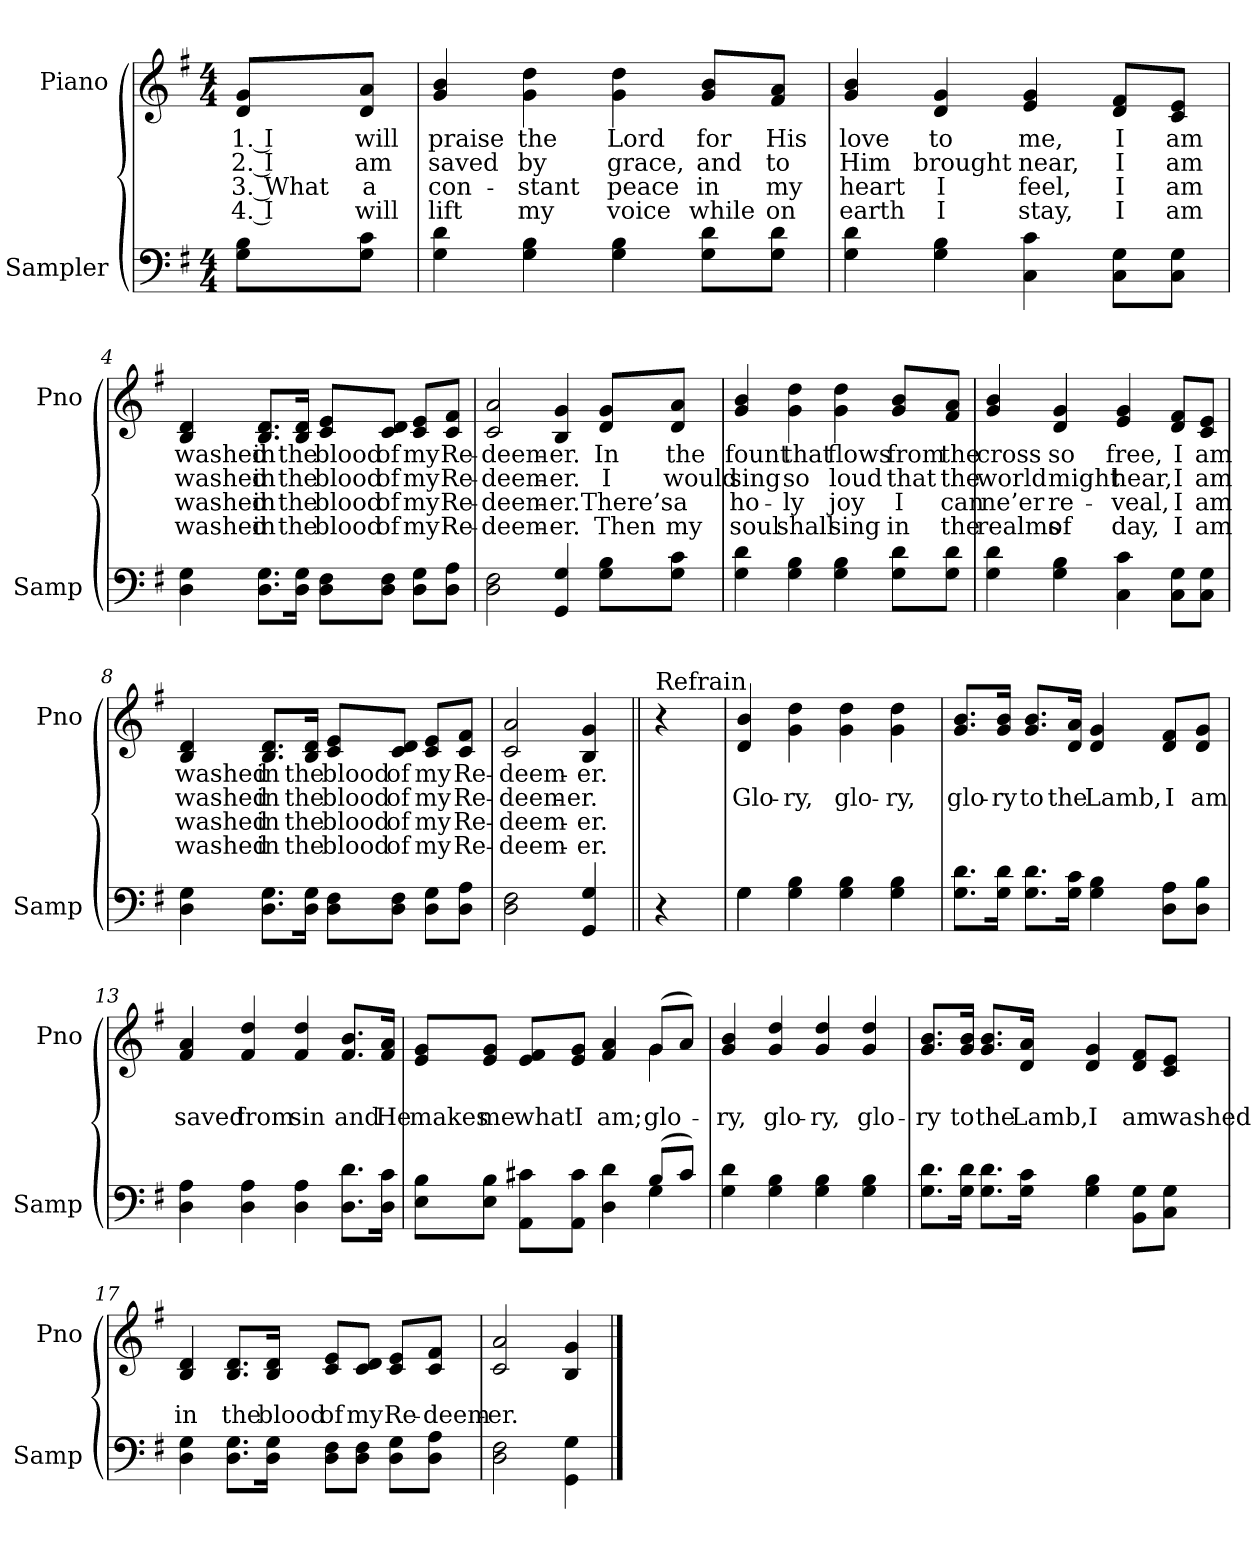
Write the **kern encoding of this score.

**kern	**kern	**text	**text	**text	**text
*part2	*part1	*part1	*part1	*part1	*part1
*staff2	*staff1	*staff1	*staff1	*staff1	*staff1
*I"Sampler	*I"Piano	*	*	*	*
*I'Samp	*I'Pno	*	*	*	*
*clefF4	*clefG2	*	*	*	*
*k[f#]	*k[f#]	*	*	*	*
*G:	*G:	*	*	*	*
*M4/4	*M4/4	*	*	*	*
=1	=1	=1	=1	=1	=1
8G\ 8B\L	8d/ 8g/L	1. I	2. I	3. What	4. I
8G\ 8c\J	8d/ 8a/J	will	am	a	will
=2	=2	=2	=2	=2	=2
4G 4d	4g 4b	praise	saved	con-	lift
4G 4B	4g 4dd	the	by	-stant	my
4G 4B	4g 4dd	Lord	grace,	peace	voice
8G\ 8d\L	8g/ 8b/L	for	and	in	while
8G\ 8d\J	8f#/ 8a/J	His	to	my	on
=3	=3	=3	=3	=3	=3
4G 4d	4g 4b	love	Him	heart	earth
4G 4B	4d 4g	to	brought	I	I
4C 4c	4e 4g	me,	near,	feel,	stay,
8C\ 8G\L	8d/ 8f#/L	I	I	I	I
8C\ 8G\J	8c/ 8e/J	am	am	am	am
=4	=4	=4	=4	=4	=4
4D 4G	4B 4d	washed	washed	washed	washed
8.D\ 8.G\L	8.B/ 8.d/L	in	in	in	in
16D\ 16G\Jk	16B/ 16d/Jk	the	the	the	the
8D\ 8F#\L	8c/ 8e/L	blood	blood	blood	blood
8D\ 8F#\J	8c/ 8d/J	of	of	of	of
8D\ 8G\L	8c/ 8e/L	my	my	my	my
8D\ 8A\J	8c/ 8f#/J	Re-	Re-	Re-	Re-
=5	=5	=5	=5	=5	=5
2D 2F#	2c 2a	-deem-	-deem-	-deem-	-deem-
4GG 4G	4B 4g	-er.	-er.	-er.	-er.
8G\ 8B\L	8d/ 8g/L	In	I	There’s	Then
8G\ 8c\J	8d/ 8a/J	the	would	a	my
=6	=6	=6	=6	=6	=6
4G 4d	4g 4b	fount	sing	ho-	soul
4G 4B	4g 4dd	that	so	-ly	shall
4G 4B	4g 4dd	flows	loud	joy	sing
8G\ 8d\L	8g/ 8b/L	from	that	I	in
8G\ 8d\J	8f#/ 8a/J	the	the	can	the
=7	=7	=7	=7	=7	=7
4G 4d	4g 4b	cross	world	ne’er	realms
4G 4B	4d 4g	so	might	re-	of
4C 4c	4e 4g	free,	hear,	-veal,	day,
8C\ 8G\L	8d/ 8f#/L	I	I	I	I
8C\ 8G\J	8c/ 8e/J	am	am	am	am
=8	=8	=8	=8	=8	=8
4D 4G	4B 4d	washed	washed	washed	washed
8.D\ 8.G\L	8.B/ 8.d/L	in	in	in	in
16D\ 16G\Jk	16B/ 16d/Jk	the	the	the	the
8D\ 8F#\L	8c/ 8e/L	blood	blood	blood	blood
8D\ 8F#\J	8c/ 8d/J	of	of	of	of
8D\ 8G\L	8c/ 8e/L	my	my	my	my
8D\ 8A\J	8c/ 8f#/J	Re-	Re-	Re-	Re-
=9	=9	=9	=9	=9	=9
2D 2F#	2c 2a	-deem-	-deem-	-deem-	-deem-
4GG 4G	4B 4g	-er.	-er.	-er.	-er.
=10||	=10||	=10||	=10||	=10||	=10||
!	!LO:TX:t=Refrain	!	!	!	!
4r	4r	.	.	.	.
=11	=11	=11	=11	=11	=11
*^	*	*	*	*	*
4G\	4G	4d 4b	.	Glo-	.	.
4G 4B	2.ryy	4g 4dd	.	-ry,	.	.
4G 4B	.	4g 4dd	.	glo-	.	.
4G 4B	.	4g 4dd	.	-ry,	.	.
*v	*v	*	*	*	*	*
=12	=12	=12	=12	=12	=12
8.G\ 8.d\L	8.g/ 8.b/L	.	glo-	.	.
16G\ 16d\Jk	16g/ 16b/Jk	.	-ry	.	.
8.G\ 8.d\L	8.g/ 8.b/L	.	to	.	.
16G\ 16c\Jk	16d/ 16a/Jk	.	the	.	.
4G 4B	4d 4g	.	Lamb,	.	.
8D\ 8A\L	8d/ 8f#/L	.	I	.	.
8D\ 8B\J	8d/ 8g/J	.	am	.	.
=13	=13	=13	=13	=13	=13
4D 4A	4f# 4a	.	saved	.	.
4D 4A	4f# 4dd	.	from	.	.
4D 4A	4f# 4dd	.	sin	.	.
8.D\ 8.d\L	8.f#/ 8.b/L	.	and	.	.
16D\ 16c\Jk	16f#/ 16a/Jk	.	He	.	.
=14	=14	=14	=14	=14	=14
*^	*^	*	*	*	*
8E\ 8B\L	2.ryy	8e/ 8g/L	2.ryy	.	makes	.	.
8E\ 8B\J	.	8e/ 8g/J	.	.	me	.	.
8AA\ 8c#X\L	.	8e/ 8f#/L	.	.	what	.	.
8AA\ 8c#\J	.	8e/ 8g/J	.	.	I	.	.
4D 4d	.	4f# 4a	.	.	am;	.	.
(8B/L	4G	(8g/L	4g	.	glo-	.	.
8c#/J)	.	8a/J)	.	.	.	.	.
*v	*v	*	*	*	*	*	*
*	*v	*v	*	*	*	*
=15	=15	=15	=15	=15	=15
4G 4d	4g 4b	.	-ry,	.	.
4G 4B	4g/ 4dd/	.	glo-	.	.
4G 4B	4g/ 4dd/	.	-ry,	.	.
4G 4B	4g/ 4dd/	.	glo-	.	.
=16	=16	=16	=16	=16	=16
8.G\ 8.d\L	8.g/ 8.b/L	.	-ry	.	.
16G\ 16d\Jk	16g/ 16b/Jk	.	to	.	.
8.G\ 8.d\L	8.g/ 8.b/L	.	the	.	.
16G\ 16c\Jk	16d/ 16a/Jk	.	Lamb,	.	.
4G 4B	4d 4g	.	I	.	.
8BB\ 8G\L	8d/ 8f#/L	.	am	.	.
8C\ 8G\J	8c/ 8e/J	.	washed	.	.
=17	=17	=17	=17	=17	=17
4D 4G	4B 4d	.	in	.	.
8.D\ 8.G\L	8.B/ 8.d/L	.	the	.	.
16D\ 16G\Jk	16B/ 16d/Jk	.	blood	.	.
8D\ 8F#\L	8c/ 8e/L	.	of	.	.
8D\ 8F#\J	8c/ 8d/J	.	my	.	.
8D\ 8G\L	8c/ 8e/L	.	Re-	.	.
8D\ 8A\J	8c/ 8f#/J	.	-deem-	.	.
=18	=18	=18	=18	=18	=18
2D 2F#	2c 2a	.	-er.	.	.
4GG\ 4G\	4B 4g	.	.	.	.
==	==	==	==	==	==
*-	*-	*-	*-	*-	*-
